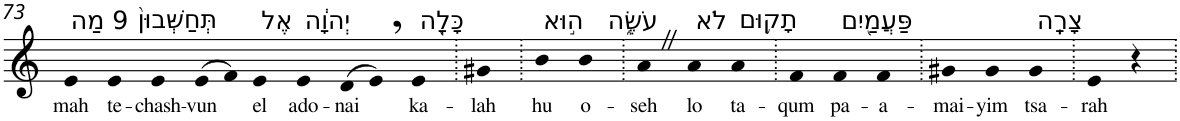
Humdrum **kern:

**kern	**text
*part1	*part1
*staff1	*staff1
*I"Piano	*
*I'Pno	*
!!LO:PB:g=z
*clefG2	*
*k[]	*
=73	=73
!LO:TX:a:t=9 מַה	!
!	!LO:LY:b
4e	mah
!LO:TX:a:t=תְּחַשְּׁבוּן֙	!
!	!LO:LY:b
4e	te-
!	!LO:LY:b
4e	-chash-
!	!LO:LY:b
(>8e	-vun
8f)	.
!LO:TX:a:t=אֶל	!
!	!LO:LY:b
4e	el
!LO:TX:a:t=יְהוָ֔ה	!
!	!LO:LY:b
4e	ado-
!	!LO:LY:b
(>8d	-nai
8e,)	.
!LO:TX:a:t=כָּלָ֖ה	!
!	!LO:LY:b
4e	ka-
=74.	=74.
!	!LO:LY:b
4g#X	-lah
=75.	=75.
!LO:TX:a:t=ה֣וּא	!
!	!LO:LY:b
4b	hu
!LO:TX:a:t=עֹשֶׂ֑ה	!
!	!LO:LY:b
4b	o-
=76.	=76.
!	!LO:LY:b
4aZ	-seh
!LO:TX:a:t=לֹא	!
!	!LO:LY:b
4a	lo
!LO:TX:a:t=תָק֥וּם	!
!	!LO:LY:b
4a	ta-
=77.	=77.
!	!LO:LY:b
4f	-qum
!LO:TX:a:t=פַּעֲמַ֖יִם	!
!	!LO:LY:b
4f	pa-
!	!LO:LY:b
4f	-a-
=78.	=78.
!	!LO:LY:b
4g#X	-mai-
!	!LO:LY:b
4g#	-yim
!LO:TX:a:t=צָרָֽה	!
!	!LO:LY:b
4g#	tsa-
=79.	=79.
!	!LO:LY:b
4e	-rah
4r	.
=.	=.
*-	*-
